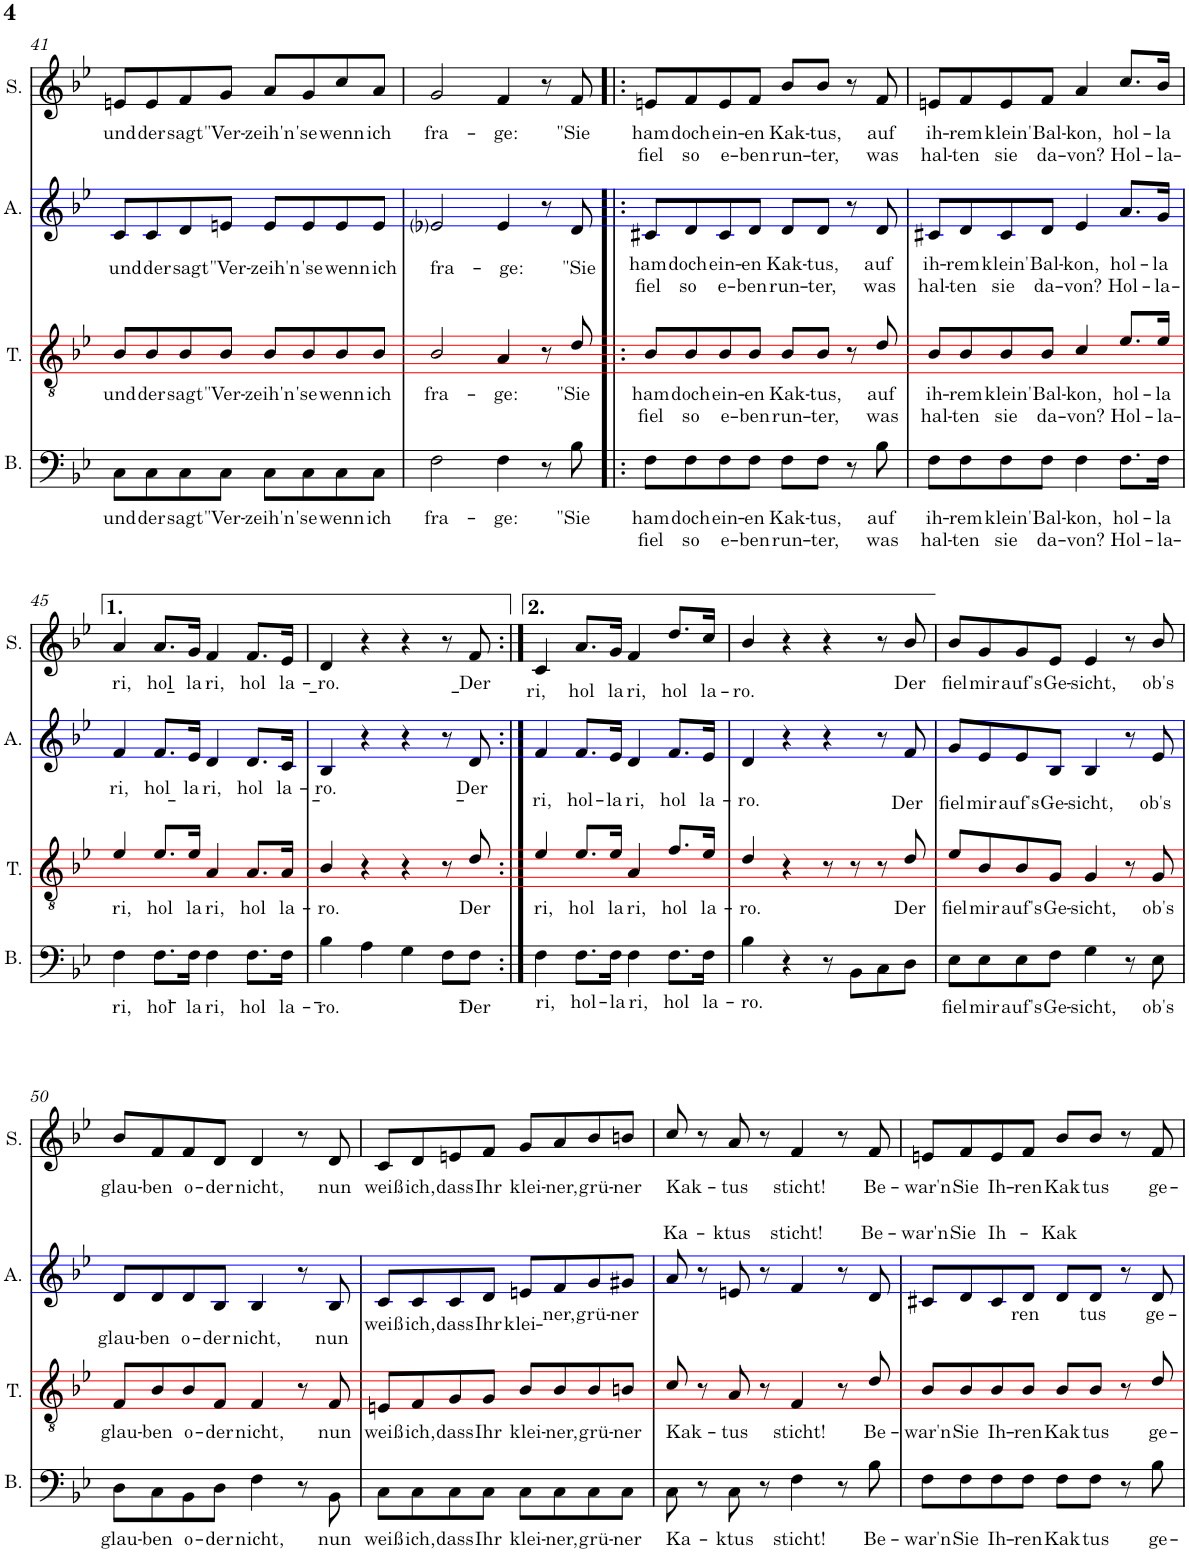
**kern	**text	**text	**kern	**text	**text	**kern	**text	**text	**kern	**text	**text
*part4	*part4	*part4	*part3	*part3	*part3	*part2	*part2	*part2	*part1	*part1	*part1
*staff4	*staff4	*staff4	*staff3	*staff3	*staff3	*staff2	*staff2	*staff2	*staff1	*staff1	*staff1
*I"Basse	*	*	*I"Ténor	*	*	*I"Alto	*	*	*I"Soprano	*	*
*I'B.	*	*	*I'T.	*	*	*I'A.	*	*	*I'S.	*	*
!!LO:PB:g=z
*clefF4	*	*	*clefGv2	*	*	*clefG2	*	*	*clefG2	*	*
*k[b-e-]	*	*	*k[b-e-]	*	*	*k[b-e-]	*	*	*k[b-e-]	*	*
*M4/4	*	*	*M4/4	*	*	*M4/4	*	*	*M4/4	*	*
*met(c)	*	*	*met(c)	*	*	*met(c)	*	*	*met(c)	*	*
=41	=41	=41	=41	=41	=41	=41	=41	=41	=41	=41	=41
!	!LO:LY:b	!	!	!LO:LY:b	!	!	!LO:LY:b	!	!	!LO:LY:b	!
8C\L	und	.	8B-/L	und	.	8c/L	und	.	8en/L	und	.
!	!LO:LY:b	!	!	!LO:LY:b	!	!	!LO:LY:b	!	!	!LO:LY:b	!
8C\	der	.	8B-/	der	.	8c/	der	.	8e/	der	.
!	!LO:LY:b	!	!	!LO:LY:b	!	!	!LO:LY:b	!	!	!LO:LY:b	!
8C\	sagt	.	8B-/	sagt	.	8d/	sagt	.	8f/	sagt	.
!	!LO:LY:b	!	!	!LO:LY:b	!	!	!LO:LY:b	!	!	!LO:LY:b	!
8C\J	"Ver-	.	8B-/J	"Ver-	.	8en/J	"Ver-	.	8g/J	"Ver-	.
!	!LO:LY:b	!	!	!LO:LY:b	!	!	!LO:LY:b	!	!	!LO:LY:b	!
8C\L	-zeih'n	.	8B-/L	-zeih'n	.	8e/L	-zeih'n	.	8a/L	-zeih'n	.
!	!LO:LY:b	!	!	!LO:LY:b	!	!	!LO:LY:b	!	!	!LO:LY:b	!
8C\	'se	.	8B-/	'se	.	8e/	'se	.	8g/	'se	.
!	!LO:LY:b	!	!	!LO:LY:b	!	!	!LO:LY:b	!	!	!LO:LY:b	!
8C\	wenn	.	8B-/	wenn	.	8e/	wenn	.	8cc/	wenn	.
!	!LO:LY:b	!	!	!LO:LY:b	!	!	!LO:LY:b	!	!	!LO:LY:b	!
8C\J	ich	.	8B-/J	ich	.	8e/J	ich	.	8a/J	ich	.
=42	=42	=42	=42	=42	=42	=42	=42	=42	=42	=42	=42
!	!LO:LY:b	!	!	!LO:LY:b	!	!	!LO:LY:b	!	!	!LO:LY:b	!
2F\	fra-	.	2B-/	fra-	.	2e-i/	fra-	.	2g/	fra-	.
!	!LO:LY:b	!	!	!LO:LY:b	!	!	!LO:LY:b	!	!	!LO:LY:b	!
4F\	-ge:	.	4A/	-ge:	.	4e-/	-ge:	.	4f/	-ge:	.
8r	.	.	8r	.	.	8r	.	.	8r	.	.
!	!LO:LY:b	!	!	!LO:LY:b	!	!	!LO:LY:b	!	!	!LO:LY:b	!
8B-\	"Sie	.	8d/	"Sie	.	8d/	"Sie	.	8f/	"Sie	.
=43!|:	=43!|:	=43!|:	=43!|:	=43!|:	=43!|:	=43!|:	=43!|:	=43!|:	=43!|:	=43!|:	=43!|:
!	!LO:LY:b	!LO:LY:b	!	!LO:LY:b	!LO:LY:b	!	!LO:LY:b	!LO:LY:b	!	!LO:LY:b	!LO:LY:b
8F\L	ham	fiel	8B-/L	ham	fiel	8c#X/L	ham	fiel	8en/L	ham	fiel
!	!LO:LY:b	!LO:LY:b	!	!LO:LY:b	!LO:LY:b	!	!LO:LY:b	!LO:LY:b	!	!LO:LY:b	!LO:LY:b
8F\	doch	so	8B-/	doch	so	8d/	doch	so	8f/	doch	so
!	!LO:LY:b	!LO:LY:b	!	!LO:LY:b	!LO:LY:b	!	!LO:LY:b	!LO:LY:b	!	!LO:LY:b	!LO:LY:b
8F\	ein-	e-	8B-/	ein-	e-	8c#/	ein-	e-	8e/	ein-	e-
!	!LO:LY:b	!LO:LY:b	!	!LO:LY:b	!LO:LY:b	!	!LO:LY:b	!LO:LY:b	!	!LO:LY:b	!LO:LY:b
8F\J	-en	-ben	8B-/J	-en	-ben	8d/J	-en	-ben	8f/J	-en	-ben
!	!LO:LY:b	!LO:LY:b	!	!LO:LY:b	!LO:LY:b	!	!LO:LY:b	!LO:LY:b	!	!LO:LY:b	!LO:LY:b
8F\L	Kak-	run-	8B-/L	Kak-	run-	8d/L	Kak-	run-	8b-/L	Kak-	run-
!	!LO:LY:b	!LO:LY:b	!	!LO:LY:b	!LO:LY:b	!	!LO:LY:b	!LO:LY:b	!	!LO:LY:b	!LO:LY:b
8F\J	-tus,	-ter,	8B-/J	-tus,	-ter,	8d/J	-tus,	-ter,	8b-/J	-tus,	-ter,
8r	.	.	8r	.	.	8r	.	.	8r	.	.
!	!LO:LY:b	!LO:LY:b	!	!LO:LY:b	!LO:LY:b	!	!LO:LY:b	!LO:LY:b	!	!LO:LY:b	!LO:LY:b
8B-\	auf	was	8d/	auf	was	8d/	auf	was	8f/	auf	was
=44	=44	=44	=44	=44	=44	=44	=44	=44	=44	=44	=44
!	!LO:LY:b	!LO:LY:b	!	!LO:LY:b	!LO:LY:b	!	!LO:LY:b	!LO:LY:b	!	!LO:LY:b	!LO:LY:b
8F\L	ih-	hal-	8B-/L	ih-	hal-	8c#X/L	ih-	hal-	8en/L	ih-	hal-
!	!LO:LY:b	!LO:LY:b	!	!LO:LY:b	!LO:LY:b	!	!LO:LY:b	!LO:LY:b	!	!LO:LY:b	!LO:LY:b
8F\	-rem	-ten	8B-/	-rem	-ten	8d/	-rem	-ten	8f/	-rem	-ten
!	!LO:LY:b	!LO:LY:b	!	!LO:LY:b	!LO:LY:b	!	!LO:LY:b	!LO:LY:b	!	!LO:LY:b	!LO:LY:b
8F\	klein'	sie	8B-/	klein'	sie	8c#/	klein'	sie	8e/	klein'	sie
!	!LO:LY:b	!LO:LY:b	!	!LO:LY:b	!LO:LY:b	!	!LO:LY:b	!LO:LY:b	!	!LO:LY:b	!LO:LY:b
8F\J	Bal-	da-	8B-/J	Bal-	da-	8d/J	Bal-	da-	8f/J	Bal-	da-
!	!LO:LY:b	!LO:LY:b	!	!LO:LY:b	!LO:LY:b	!	!LO:LY:b	!LO:LY:b	!	!LO:LY:b	!LO:LY:b
4F\	-kon,	-von?	4c/	-kon,	-von?	4e-/	-kon,	-von?	4a/	-kon,	-von?
!	!LO:LY:b	!LO:LY:b	!	!LO:LY:b	!LO:LY:b	!	!LO:LY:b	!LO:LY:b	!	!LO:LY:b	!LO:LY:b
8.F\L	hol-	Hol-	8.e-/L	hol-	Hol-	8.a/L	hol-	Hol-	8.cc/L	hol-	Hol-
!	!LO:LY:b	!LO:LY:b	!	!LO:LY:b	!LO:LY:b	!	!LO:LY:b	!LO:LY:b	!	!LO:LY:b	!LO:LY:b
16F\Jk	-la	-la-	16e-/Jk	-la	-la-	16g/Jk	-la	-la-	16b-/Jk	-la	-la-
!!LO:LB:g=z
=45	=45	=45	=45	=45	=45	=45	=45	=45	=45	=45	=45
!	!LO:LY:b	!	!	!LO:LY:b	!	!	!LO:LY:b	!	!	!LO:LY:b	!
4F\	ri,	.	4e-/	ri,	.	4f/	ri,	.	4a/	ri,	.
!	!LO:LY:b	!	!	!LO:LY:b	!	!	!LO:LY:b	!	!	!LO:LY:b	!
8.F\L	hol	.	8.e-/L	hol	.	8.f/L	hol	.	8.a/L	hol	.
!	!LO:LY:b	!	!	!LO:LY:b	!	!	!LO:LY:b	!	!	!LO:LY:b	!
16F\Jk	la	.	16e-/Jk	la	.	16e-/Jk	la	.	16g/Jk	la	.
!	!LO:LY:b	!	!	!LO:LY:b	!	!	!LO:LY:b	!	!	!LO:LY:b	!
4F\	ri,	.	4A/	ri,	.	4d/	ri,	.	4f/	ri,	.
!	!LO:LY:b	!	!	!LO:LY:b	!	!	!LO:LY:b	!	!	!LO:LY:b	!
8.F\L	hol	.	8.A/L	hol	.	8.d/L	hol	.	8.f/L	hol	.
!	!LO:LY:b	!	!	!LO:LY:b	!	!	!LO:LY:b	!	!	!LO:LY:b	!
16F\Jk	la-	.	16A/Jk	la-	.	16c/Jk	la-	.	16e-/Jk	la-	.
=46	=46	=46	=46	=46	=46	=46	=46	=46	=46	=46	=46
!	!LO:LY:b	!	!	!LO:LY:b	!	!	!LO:LY:b	!	!	!LO:LY:b	!
4B-\	-ro.	.	4B-/	-ro.	.	4B-/	-ro.	.	4d/	-ro.	.
4A\	.	.	4r	.	.	4r	.	.	4r	.	.
4G\	.	.	4r	.	.	4r	.	.	4r	.	.
8F\L	.	.	8r	.	.	8r	.	.	8r	.	.
!	!LO:LY:b	!	!	!LO:LY:b	!	!	!LO:LY:b	!	!	!LO:LY:b	!
8F\J	Der	.	8d/	Der	.	8d/	Der	.	8f/	Der	.
=47:|!	=47:|!	=47:|!	=47:|!	=47:|!	=47:|!	=47:|!	=47:|!	=47:|!	=47:|!	=47:|!	=47:|!
!	!	!LO:LY:b	!	!LO:LY:b	!	!	!	!LO:LY:b	!	!	!LO:LY:b
4F\	.	-ri,	4e-/	ri,	.	4f/	.	-ri,	4c/	.	ri,
!	!	!LO:LY:b	!	!LO:LY:b	!	!	!	!LO:LY:b	!	!	!LO:LY:b
8.F\L	.	hol-	8.e-/L	hol	.	8.f/L	.	hol-	8.a/L	.	hol
!	!	!LO:LY:b	!	!LO:LY:b	!	!	!	!LO:LY:b	!	!	!LO:LY:b
16F\Jk	.	-la	16e-/Jk	la	.	16e-/Jk	.	-la	16g/Jk	.	la
!	!	!LO:LY:b	!	!LO:LY:b	!	!	!	!LO:LY:b	!	!	!LO:LY:b
4F\	.	ri,	4A/	ri,	.	4d/	.	ri,	4f/	.	ri,
!	!	!LO:LY:b	!	!LO:LY:b	!	!	!	!LO:LY:b	!	!	!LO:LY:b
8.F\L	.	hol	8.f/L	hol	.	8.f/L	.	hol	8.dd/L	.	hol
!	!	!LO:LY:b	!	!LO:LY:b	!	!	!	!LO:LY:b	!	!	!LO:LY:b
16F\Jk	.	la-	16e-/Jk	la-	.	16e-/Jk	.	la-	16cc/Jk	.	la-
=48	=48	=48	=48	=48	=48	=48	=48	=48	=48	=48	=48
!	!	!LO:LY:b	!	!LO:LY:b	!	!	!	!LO:LY:b	!	!	!LO:LY:b
4B-\	.	-ro.	4d/	-ro.	.	4d/	.	-ro.	4b-/	.	-ro.
4r	.	.	4r	.	.	4r	.	.	4r	.	.
8r	.	.	8r	.	.	4r	.	.	4r	.	.
8BB-\L	.	.	8r	.	.	.	.	.	.	.	.
8C\	.	.	8r	.	.	8r	.	.	8r	.	.
!	!	!	!	!LO:LY:b	!	!	!LO:LY:b	!	!	!LO:LY:b	!
8D\J	.	.	8d/	Der	.	8f/	Der	.	8b-/	Der	.
=49	=49	=49	=49	=49	=49	=49	=49	=49	=49	=49	=49
!	!LO:LY:b	!	!	!LO:LY:b	!	!	!LO:LY:b	!	!	!LO:LY:b	!
8E-\L	fiel	.	8e-/L	fiel	.	8g/L	fiel	.	8b-/L	fiel	.
!	!LO:LY:b	!	!	!LO:LY:b	!	!	!LO:LY:b	!	!	!LO:LY:b	!
8E-\	mir	.	8B-/	mir	.	8e-/	mir	.	8g/	mir	.
!	!LO:LY:b	!	!	!LO:LY:b	!	!	!LO:LY:b	!	!	!LO:LY:b	!
8E-\	auf's	.	8B-/	auf's	.	8e-/	auf's	.	8g/	auf's	.
!	!LO:LY:b	!	!	!LO:LY:b	!	!	!LO:LY:b	!	!	!LO:LY:b	!
8F\J	Ge-	.	8G/J	Ge-	.	8B-/J	Ge-	.	8e-/J	Ge-	.
!	!LO:LY:b	!	!	!LO:LY:b	!	!	!LO:LY:b	!	!	!LO:LY:b	!
4G\	-sicht,	.	4G/	-sicht,	.	4B-/	-sicht,	.	4e-/	-sicht,	.
8r	.	.	8r	.	.	8r	.	.	8r	.	.
!	!LO:LY:b	!	!	!LO:LY:b	!	!	!LO:LY:b	!	!	!LO:LY:b	!
8E-\	ob's	.	8G/	ob's	.	8e-/	ob's	.	8b-/	ob's	.
!!LO:LB:g=z
=50	=50	=50	=50	=50	=50	=50	=50	=50	=50	=50	=50
!	!LO:LY:b	!	!	!LO:LY:b	!	!	!LO:LY:b	!	!	!LO:LY:b	!
8D\L	glau-	.	8F/L	glau-	.	8d/L	glau-	.	8b-/L	glau-	.
!	!LO:LY:b	!	!	!LO:LY:b	!	!	!LO:LY:b	!	!	!LO:LY:b	!
8C\	-ben	.	8B-/	-ben	.	8d/	-ben	.	8f/	-ben	.
!	!LO:LY:b	!	!	!LO:LY:b	!	!	!LO:LY:b	!	!	!LO:LY:b	!
8BB-\	o-	.	8B-/	o-	.	8d/	o-	.	8f/	o-	.
!	!LO:LY:b	!	!	!LO:LY:b	!	!	!LO:LY:b	!	!	!LO:LY:b	!
8D\J	-der	.	8F/J	-der	.	8B-/J	-der	.	8d/J	-der	.
!	!LO:LY:b	!	!	!LO:LY:b	!	!	!LO:LY:b	!	!	!LO:LY:b	!
4F\	nicht,	.	4F/	nicht,	.	4B-/	nicht,	.	4d/	nicht,	.
8r	.	.	8r	.	.	8r	.	.	8r	.	.
!	!LO:LY:b	!	!	!LO:LY:b	!	!	!LO:LY:b	!	!	!LO:LY:b	!
8BB-\	nun	.	8F/	nun	.	8B-/	nun	.	8d/	nun	.
=51	=51	=51	=51	=51	=51	=51	=51	=51	=51	=51	=51
!	!LO:LY:b	!	!	!LO:LY:b	!	!	!LO:LY:b	!	!	!LO:LY:b	!
8C\L	weiß	.	8En/L	weiß	.	8c/L	weiß	.	8c/L	weiß	.
!	!LO:LY:b	!	!	!LO:LY:b	!	!	!LO:LY:b	!	!	!LO:LY:b	!
8C\	ich,	.	8F/	ich,	.	8c/	ich,	.	8d/	ich,	.
!	!LO:LY:b	!	!	!LO:LY:b	!	!	!LO:LY:b	!	!	!LO:LY:b	!
8C\	dass	.	8G/	dass	.	8c/	dass	.	8en/	dass	.
!	!LO:LY:b	!	!	!LO:LY:b	!	!	!LO:LY:b	!	!	!LO:LY:b	!
8C\J	Ihr	.	8G/J	Ihr	.	8d/J	Ihr	.	8f/J	Ihr	.
!	!LO:LY:b	!	!	!LO:LY:b	!	!	!LO:LY:b	!	!	!LO:LY:b	!
8C\L	klei-	.	8B-/L	klei-	.	8en/L	klei-	.	8g/L	klei-	.
!	!LO:LY:b	!	!	!LO:LY:b	!	!	!LO:LY:b	!	!	!LO:LY:b	!
8C\	-ner,	.	8B-/	-ner,	.	8f/	-ner,	.	8a/	-ner,	.
!	!LO:LY:b	!	!	!LO:LY:b	!	!	!LO:LY:b	!	!	!LO:LY:b	!
8C\	grü-	.	8B-/	grü-	.	8g/	grü-	.	8b-/	grü-	.
!	!LO:LY:b	!	!	!LO:LY:b	!	!	!LO:LY:b	!	!	!LO:LY:b	!
8C\J	-ner	.	8Bn/J	-ner	.	8g#X/J	-ner	.	8bn/J	-ner	.
=52	=52	=52	=52	=52	=52	=52	=52	=52	=52	=52	=52
!	!LO:LY:b	!	!	!LO:LY:b	!	!	!LO:LY:a	!	!	!LO:LY:b	!
8C\	Ka-	.	8c/	Kak-	.	8a/	Ka-	.	8cc/	Kak-	.
8r	.	.	8r	.	.	8r	.	.	8r	.	.
!	!LO:LY:b	!	!	!LO:LY:b	!	!	!LO:LY:a	!	!	!LO:LY:b	!
8C\	-ktus	.	8A/	-tus	.	8en/	-ktus	.	8a/	-tus	.
8r	.	.	8r	.	.	8r	.	.	8r	.	.
!	!LO:LY:b	!	!	!LO:LY:b	!	!	!LO:LY:a	!	!	!LO:LY:b	!
4F\	sticht!	.	4F/	sticht!	.	4f/	sticht!	.	4f/	sticht!	.
8r	.	.	8r	.	.	8r	.	.	8r	.	.
!	!LO:LY:b	!	!	!LO:LY:b	!	!	!LO:LY:a	!	!	!LO:LY:b	!
8B-\	Be-	.	8d/	Be-	.	8d/	Be-	.	8f/	Be-	.
=53	=53	=53	=53	=53	=53	=53	=53	=53	=53	=53	=53
!	!LO:LY:b	!	!	!LO:LY:b	!	!	!LO:LY:a	!	!	!LO:LY:b	!
8F\L	-war'n	.	8B-/L	-war'n	.	8c#X/L	-war'n	.	8en/L	-war'n	.
!	!LO:LY:b	!	!	!LO:LY:b	!	!	!LO:LY:a	!	!	!LO:LY:b	!
8F\	Sie	.	8B-/	Sie	.	8d/	Sie	.	8f/	Sie	.
!	!LO:LY:b	!	!	!LO:LY:b	!	!	!LO:LY:a	!	!	!LO:LY:b	!
8F\	Ih-	.	8B-/	Ih-	.	8c#/	Ih-	.	8e/	Ih-	.
!	!LO:LY:b	!	!	!LO:LY:b	!	!	!LO:LY:b	!	!	!LO:LY:b	!
8F\J	-ren	.	8B-/J	-ren	.	8d/J	-ren	.	8f/J	-ren	.
!	!LO:LY:b	!	!	!LO:LY:b	!	!	!LO:LY:a	!	!	!LO:LY:b	!
8F\L	Kak	.	8B-/L	Kak	.	8d/L	Kak	.	8b-/L	Kak	.
!	!LO:LY:b	!	!	!LO:LY:b	!	!	!LO:LY:b	!	!	!LO:LY:b	!
8F\J	tus	.	8B-/J	tus	.	8d/J	tus	.	8b-/J	tus	.
8r	.	.	8r	.	.	8r	.	.	8r	.	.
!	!LO:LY:b	!	!	!LO:LY:b	!	!	!LO:LY:b	!	!	!LO:LY:b	!
8B-\	ge-	.	8d/	ge-	.	8d/	ge-	.	8f/	ge-	.
=	=	=	=	=	=	=	=	=	=	=	=
*-	*-	*-	*-	*-	*-	*-	*-	*-	*-	*-	*-
